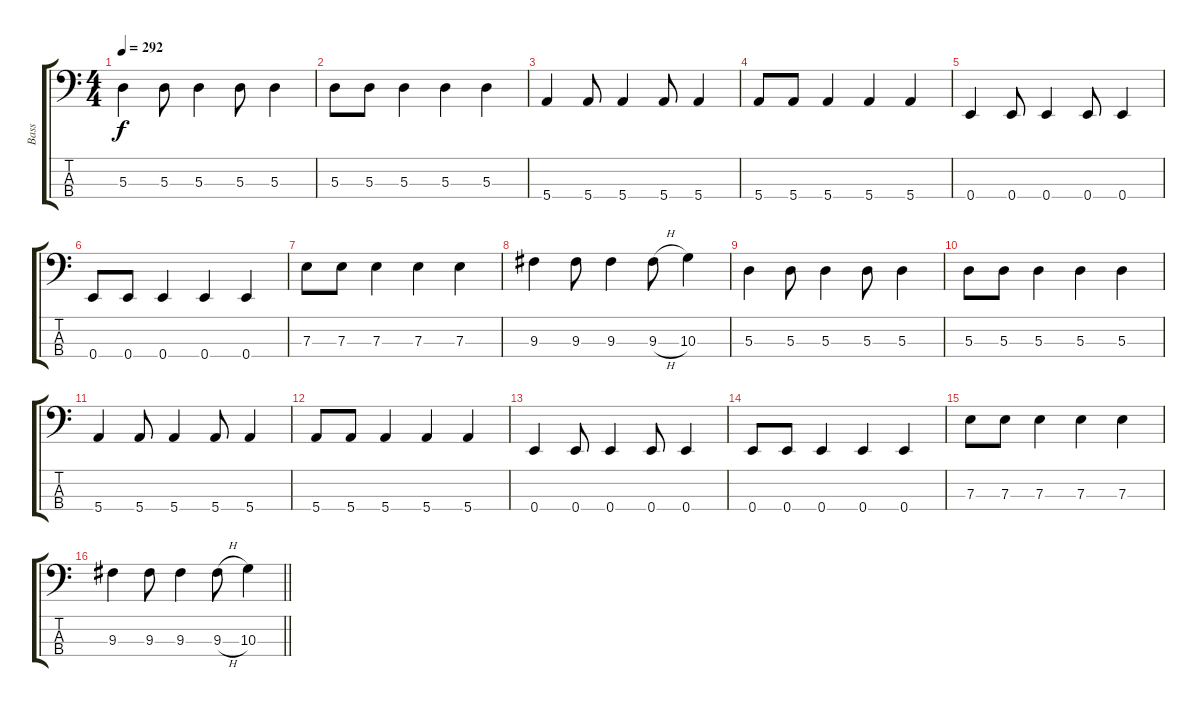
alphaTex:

\track ("Bass" "Bass") {instrument electricbasspick}
\staff {score tabs}
\tuning (G2 D2 A1 E1) {hide}
\ts (4 4)
\tempo 292
\clef f4
\ks c
5.3.4{dy f} 5.3.8 5.3.4 5.3.8 5.3.4 |
5.3.8 5.3.8 5.3.4 5.3.4 5.3.4 |
5.4.4 5.4.8 5.4.4 5.4.8 5.4.4 |
5.4.8 5.4.8 5.4.4 5.4.4 5.4.4 |
0.4.4 0.4.8 0.4.4 0.4.8 0.4.4 |
0.4.8 0.4.8 0.4.4 0.4.4 0.4.4 |
7.3.8 7.3.8 7.3.4 7.3.4 7.3.4 |
9.3.4 9.3.8 9.3.4 9.3{h}.8 10.3.4 |
5.3.4 5.3.8 5.3.4 5.3.8 5.3.4 |
5.3.8 5.3.8 5.3.4 5.3.4 5.3.4 |
5.4.4 5.4.8 5.4.4 5.4.8 5.4.4 |
5.4.8 5.4.8 5.4.4 5.4.4 5.4.4 |
0.4.4 0.4.8 0.4.4 0.4.8 0.4.4 |
0.4.8 0.4.8 0.4.4 0.4.4 0.4.4 |
7.3.8 7.3.8 7.3.4 7.3.4 7.3.4 |
\barLineRight lightlight
9.3.4 9.3.8 9.3.4 9.3{h}.8 10.3.4
